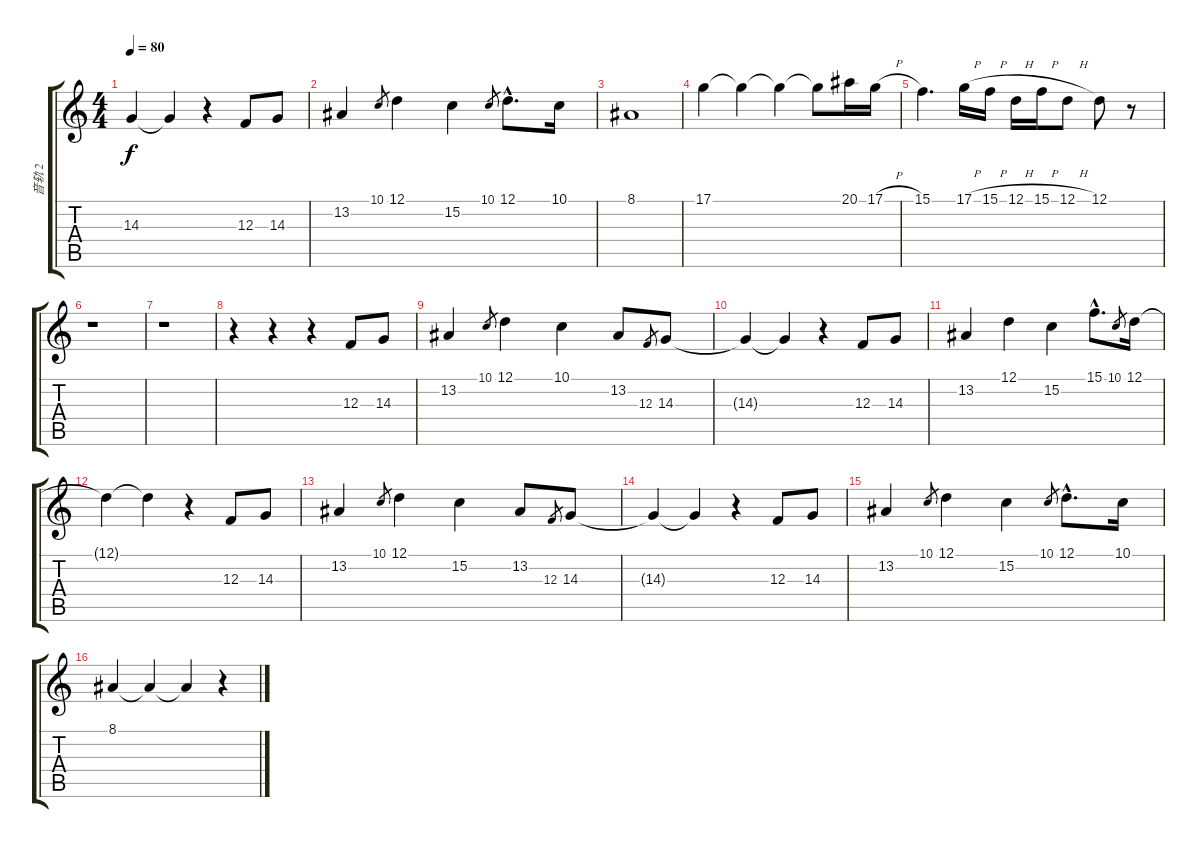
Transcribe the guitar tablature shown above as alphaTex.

\track ("音轨 2" "音轨 2") {instrument lead3calliope}
\staff {score tabs}
\tuning (D4 A3 F3 D3 A2 D2) {hide}
\ts (4 4)
\tempo 80
\clef g2
\ks c
14.3{t}.4{dy f} 14.3{t}.4 r.4 12.3.8 14.3.8 |
13.2.4 10.1.8{gr} 12.1.4 15.2.4 10.1.8{gr} 12.1{hac}.8{d} 10.1.16 |
8.1.1 |
17.1.4 17.1{t}.4 17.1{t}.4 17.1{t}.8 20.1.16 17.1{h}.16 |
15.1.4{d} 17.1{h}.16 15.1{h}.16 12.1{h}.16 15.1{h}.16 12.1{h}.8 12.1.8 r.8 |
r.1 |
r.1 |
r.4 r.4 r.4 12.3.8 14.3.8 |
13.2.4 10.1.8{gr} 12.1.4 10.1.4 13.2.8 12.3.8{gr} 14.3.8 |
14.3{t}.4 14.3{t}.4 r.4 12.3.8 14.3.8 |
13.2.4 12.1.4 15.2.4 15.1{hac}.8{d} 10.1.8{gr} 12.1.16 |
12.1{t}.4 12.1{t}.4 r.4 12.3.8 14.3.8 |
13.2.4 10.1.8{gr} 12.1.4 15.2.4 13.2.8 12.3.8{gr} 14.3.8 |
14.3{t}.4 14.3{t}.4 r.4 12.3.8 14.3.8 |
13.2.4 10.1.8{gr} 12.1.4 15.2.4 10.1.8{gr} 12.1{hac}.8{d} 10.1.16 |
8.1.4 8.1{t}.4 8.1{t}.4 r.4
